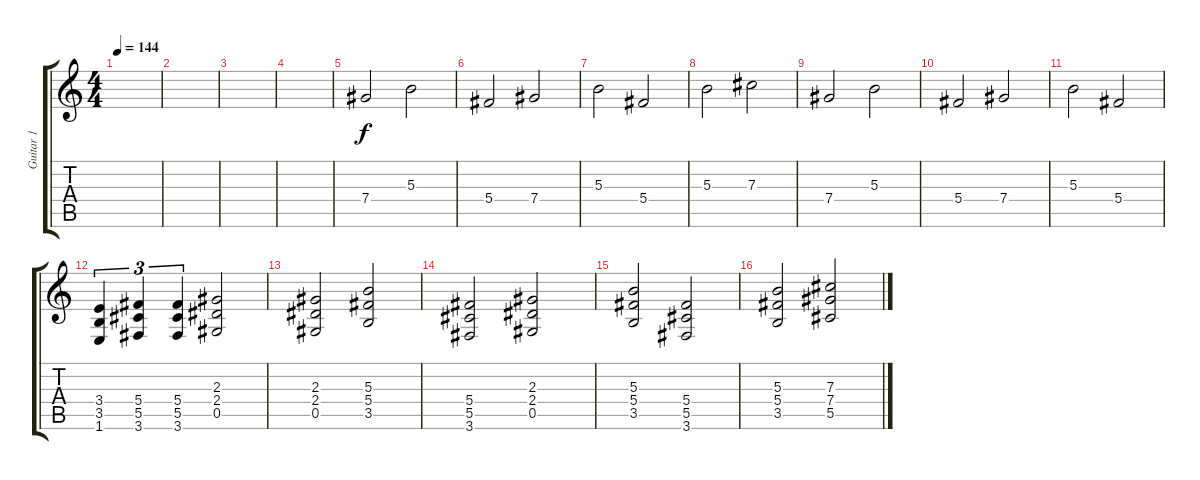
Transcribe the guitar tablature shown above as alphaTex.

\track ("Guitar 1" "Guitar 1") {instrument distortionguitar}
\staff {score tabs}
\tuning (Eb4 Bb3 Gb3 Db3 Ab2 Eb2) {hide}
\ts (4 4)
\tempo 144
\clef g2
\ks c
|
|
|
|
7.4.2 5.3.2 |
5.4.2 7.4.2 |
5.3.2 5.4.2 |
5.3.2 7.3.2 |
7.4.2 5.3.2 |
5.4.2 7.4.2 |
5.3.2 5.4.2 |
(3.4 3.5 1.6).4{tu (3 2)} (5.4 5.5 3.6).4{tu (3 2)} (5.4 5.5 3.6).4{tu (3 2)} (2.3 2.4 0.5).2 |
(2.3 2.4 0.5).2 (5.3 5.4 3.5).2 |
(5.4 5.5 3.6).2 (2.3 2.4 0.5).2 |
(5.3 5.4 3.5).2 (5.4 5.5 3.6).2 |
(5.3 5.4 3.5).2 (7.3 7.4 5.5).2
